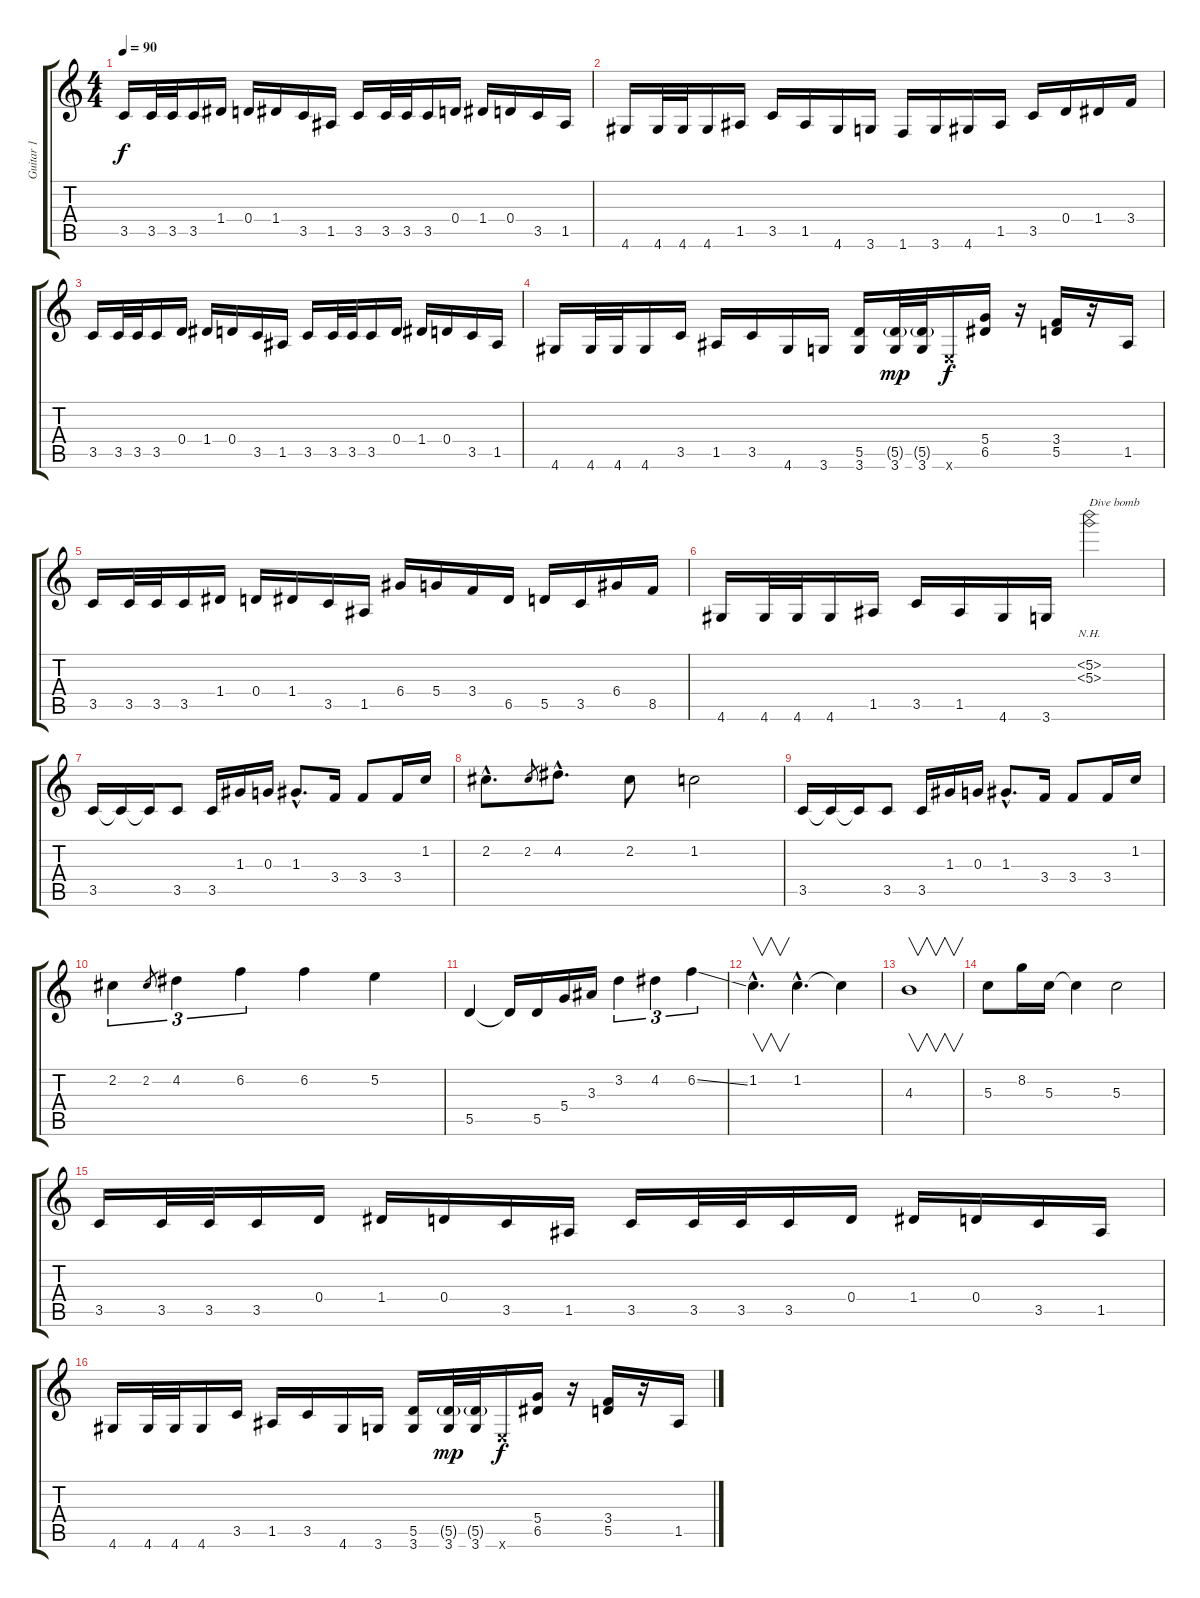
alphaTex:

\track ("Guitar 1" "Guitar 1") {instrument overdrivenguitar}
\staff {score tabs}
\tuning (E4 B3 G3 D3 A2 E2) {hide}
\ts (4 4)
\tempo 90
\clef g2
\ks c
3.5.16{dy f instrument overdrivenguitar} 3.5.32 3.5.32 3.5.16 1.4.16 0.4.16 1.4.16 3.5.16 1.5.16 3.5.16 3.5.32 3.5.32 3.5.16 0.4.16 1.4.16 0.4.16 3.5.16 1.5.16 |
4.6.16 4.6.32 4.6.32 4.6.16 1.5.16 3.5.16 1.5.16 4.6.16 3.6.16 1.6.16 3.6.16 4.6.16 1.5.16 3.5.16 0.4.16 1.4.16 3.4.16 |
3.5.16 3.5.32 3.5.32 3.5.16 0.4.16 1.4.16 0.4.16 3.5.16 1.5.16 3.5.16 3.5.32 3.5.32 3.5.16 0.4.16 1.4.16 0.4.16 3.5.16 1.5.16 |
4.6.16 4.6.32 4.6.32 4.6.16 3.5.16 1.5.16 3.5.16 4.6.16 3.6.16 (5.5 3.6).16 (5.5{g} 3.6).32{dy mp} (5.5{g} 3.6).32 0.6{x}.16{dy f} (5.4 6.5).16 r.16 (3.4 5.5).16 r.16 1.5.16 |
3.5.16 3.5.32 3.5.32 3.5.16 1.4.16 0.4.16 1.4.16 3.5.16 1.5.16 6.4.16 5.4.16 3.4.16 6.5.16 5.5.16 3.5.16 6.4.16 8.5.16 |
4.6.16 4.6.32 4.6.32 4.6.16 1.5.16 3.5.16 1.5.16 4.6.16 3.6.16 (5.2{nh} 5.3{nh}).2{txt "Dive bomb"} |
3.5.16 3.5{t}.16 3.5{t}.16 3.5.8 3.5.16 1.3.16 0.3.16 1.3{hac}.8{d} 3.4.16 3.4.8 3.4.16 1.2.16 |
2.2{hac}.8{d} 2.2.8{gr} 4.2{hac}.8{d} 2.2.8 1.2.2 |
3.5.16 3.5{t}.16 3.5{t}.16 3.5.8 3.5.16 1.3.16 0.3.16 1.3{hac}.8{d} 3.4.16 3.4.8 3.4.16 1.2.16 |
2.2.4{tu (3 2)} 2.2.8{gr} 4.2.4{tu (3 2)} 6.2.4{tu (3 2)} 6.2.4 5.2.4 |
5.5.4 5.5{t}.16 5.5.16 5.4.16 3.3.16 3.2.4{tu (3 2)} 4.2.4{tu (3 2)} 6.2{ss}.4{tu (3 2)} |
1.2{hac}.4{v d} 1.2{hac}.4{d} 1.2{t}.4 |
4.3.1{v} |
5.3.8 8.2.16 5.3.16 5.3{t}.4 5.3.2 |
3.5.16 3.5.32 3.5.32 3.5.16 0.4.16 1.4.16 0.4.16 3.5.16 1.5.16 3.5.16 3.5.32 3.5.32 3.5.16 0.4.16 1.4.16 0.4.16 3.5.16 1.5.16 |
4.6.16 4.6.32 4.6.32 4.6.16 3.5.16 1.5.16 3.5.16 4.6.16 3.6.16 (5.5 3.6).16 (5.5{g} 3.6).32{dy mp} (5.5{g} 3.6).32 0.6{x}.16{dy f} (5.4 6.5).16 r.16 (3.4 5.5).16 r.16 1.5.16
